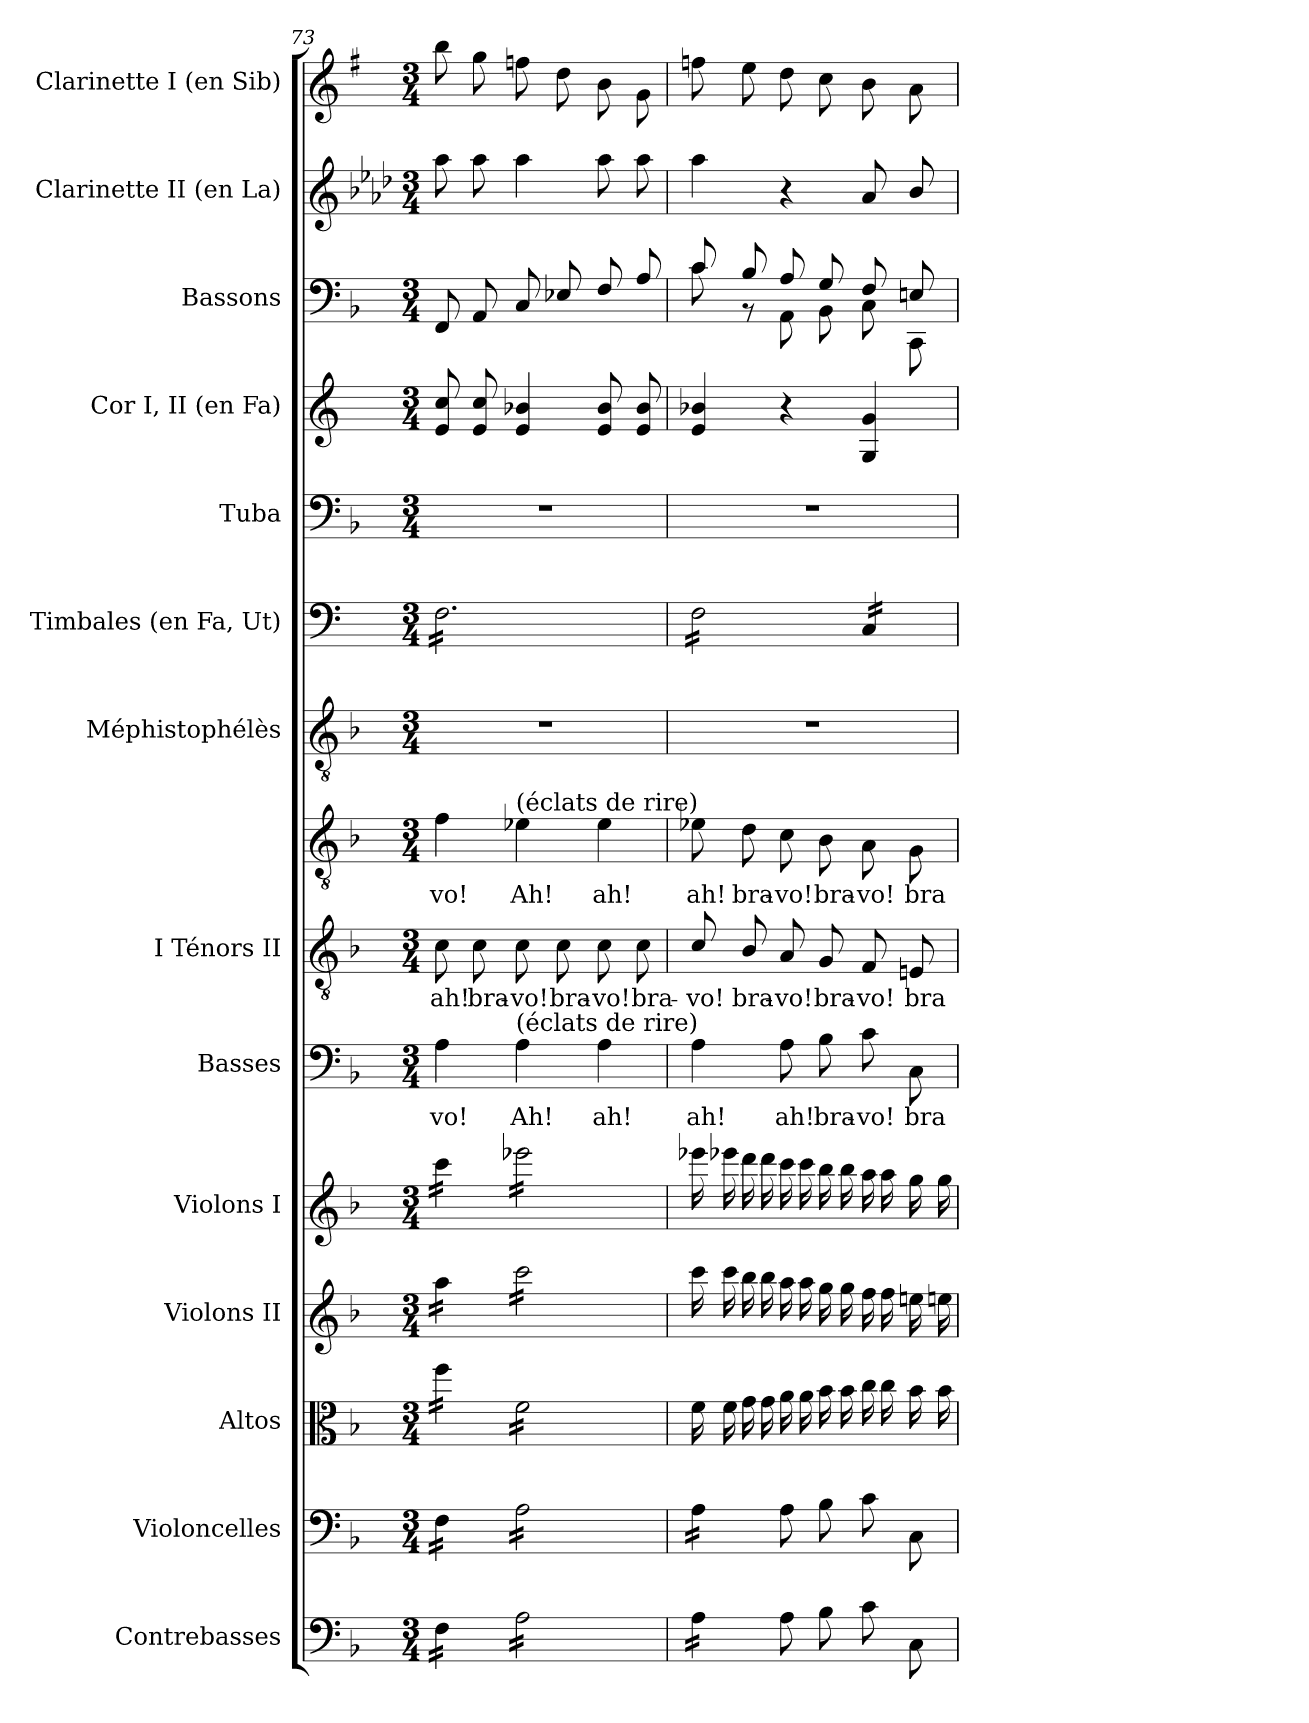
**kern	**kern	**kern	**kern	**kern	**kern	**text	**kern	**text	**kern	**text	**kern	**kern	**kern	**kern	**kern	**kern	**kern
*part14	*part13	*part12	*part11	*part10	*part9	*part9	*part8	*part8	*part8	*part8	*part7	*part6	*part5	*part4	*part3	*part2	*part1
*staff15	*staff14	*staff13	*staff12	*staff11	*staff10	*staff10	*staff9	*staff9	*staff8	*staff8	*staff7	*staff6	*staff5	*staff4	*staff3	*staff2	*staff1
*I"Contrebasses	*I"Violoncelles	*I"Altos	*I"Violons II	*I"Violons I	*I"Basses	*	*I"I  Ténors  II	*	*	*	*I"Méphistophélès	*I"Timbales (en Fa, Ut)	*I"Tuba	*I"Cor I, II (en Fa)	*I"Bassons	*I"Clarinette II (en La)	*I"Clarinette I (en Sib)
*I'C-b.	*I'Vlles	*I'Altos	*I'Vns II	*I'Vns I	*I'Basses	*	*I'Tén.	*	*	*	*I'Méphist.	*	*I'Tb.	*I'Cor (Fa)	*I'Bns	*I'Cl. (La)	*I'Cl. (Sib)
!!LO:PB:g=z
*clefF4	*clefF4	*clefC3	*clefG2	*clefG2	*clefF4	*	*clefGv2	*	*clefGv2	*	*clefGv2	*clefF4	*clefF4	*clefG2	*clefF4	*clefG2	*clefG2
*ITrd7c12	*	*	*	*	*	*	*ITrd7c12	*	*ITrd7c12	*	*ITrd7c12	*	*	*ITrd4c7	*	*ITrd2c3	*ITrd1c2
*k[b-]	*k[b-]	*k[b-]	*k[b-]	*k[b-]	*k[b-]	*	*k[b-]	*	*k[b-]	*	*k[b-]	*k[]	*k[b-]	*k[b-]	*k[b-]	*k[b-]	*k[b-]
*F:	*F:	*F:	*F:	*F:	*F:	*	*F:	*	*F:	*	*F:	*C:	*F:	*F:	*F:	*F:	*F:
*M3/4	*M3/4	*M3/4	*M3/4	*M3/4	*M3/4	*	*M3/4	*	*M3/4	*	*M3/4	*M3/4	*M3/4	*M3/4	*M3/4	*M3/4	*M3/4
=73	=73	=73	=73	=73	=73	=73	=73	=73	=73	=73	=73	=73	=73	=73	=73	=73	=73
!	!	!	!	!	!	!LO:LY:b:color=#000000	!	!	!	!	!	!	!	!	!	!	!
!	!	!	!	!	!	!	!	!LO:LY:b:color=#000000	!	!	!	!	!	!	!	!	!
!	!	!	!	!	!	!	!	!	!	!LO:LY:b:color=#000000	!LO:N:vis=1	!	!LO:N:vis=1	!	!	!	!
*tremolo	*	*	*	*	*	*	*	*	*	*	*	*	*	*	*	*	*
*	*tremolo	*	*	*	*	*	*	*	*	*	*	*	*	*	*	*	*
*	*	*tremolo	*	*	*	*	*	*	*	*	*	*	*	*	*	*	*
*	*	*	*tremolo	*	*	*	*	*	*	*	*	*	*	*	*	*	*
*	*	*	*	*tremolo	*	*	*	*	*	*	*	*	*	*	*	*	*
*	*	*	*	*	*	*	*	*	*	*	*	*tremolo	*	*	*	*	*
16FFi\LL	16Fi\LL	16ffi\LL	16aai\LL	16ccci\LL	4Ai\	-vo!	8Ci\	ah!	4Fi\	-vo!	2.r	16Fi\LL	2.r	8Ai/ 8fi	8FFi/	8ffi\	8aai\
16FFi\	16Fi\	16ffi\	16aai\	16ccci\	.	.	.	.	.	.	.	16Fi\	.	.	.	.	.
!	!	!	!	!	!	!	!	!LO:LY:b:color=#000000	!	!	!	!	!	!	!	!	!
16FFi\	16Fi\	16ffi\	16aai\	16ccci\	.	.	8Ci\	bra-	.	.	.	16Fi\	.	8Ai/ 8fi	8AAi/	8ffi\	8ffi\
16FFi\JJ	16Fi\JJ	16ffi\JJ	16aai\JJ	16ccci\JJ	.	.	.	.	.	.	.	16Fi\	.	.	.	.	.
!	!	!	!	!	!	!LO:LY:b:color=#000000	!	!	!	!	!	!	!	!	!	!	!
!	!	!	!	!	!	!	!	!LO:LY:b:color=#000000	!	!	!	!	!	!	!	!	!
!	!	!	!	!	!	!	!	!	!LO:TX:a:t=(éclats de rire)	!	!	!	!	!	!	!	!
!	!	!	!	!	!LO:TX:a:t=(éclats de rire)	!	!	!	!	!	!	!	!	!	!	!	!
!	!	!	!	!	!	!	!	!	!	!LO:LY:b:color=#000000	!	!	!	!	!	!	!
16AAi\LL	16Ai\LL	16fi\LL	16ccci\LL	16eee-Xi\LL	4Ai\	Ah!	8Ci\	-vo!	4E-Xi\	Ah!	.	16Fi\	.	4Ai/ 4e-Xi	8Ci/	4ffi\	8ee-Xi\
16AAi\	16Ai\	16fi\	16ccci\	16eee-Xi\	.	.	.	.	.	.	.	16Fi\	.	.	.	.	.
!	!	!	!	!	!	!	!	!LO:LY:b:color=#000000	!	!	!	!	!	!	!	!	!
16AAi\	16Ai\	16fi\	16ccci\	16eee-Xi\	.	.	8Ci\	bra-	.	.	.	16Fi\	.	.	8E-Xi/	.	8cci\
16AAi\	16Ai\	16fi\	16ccci\	16eee-Xi\	.	.	.	.	.	.	.	16Fi\	.	.	.	.	.
!	!	!	!	!	!	!LO:LY:b:color=#000000	!	!	!	!	!	!	!	!	!	!	!
!	!	!	!	!	!	!	!	!LO:LY:b:color=#000000	!	!	!	!	!	!	!	!	!
!	!	!	!	!	!	!	!	!	!	!LO:LY:b:color=#000000	!	!	!	!	!	!	!
16AAi\	16Ai\	16fi\	16ccci\	16eee-Xi\	4Ai\	ah!	8Ci\	-vo!	4E-i\	ah!	.	16Fi\	.	8Ai/ 8e-i	8Fi/	8ffi\	8ai\
16AAi\	16Ai\	16fi\	16ccci\	16eee-Xi\	.	.	.	.	.	.	.	16Fi\	.	.	.	.	.
!	!	!	!	!	!	!	!	!LO:LY:b:color=#000000	!	!	!	!	!	!	!	!	!
16AAi\	16Ai\	16fi\	16ccci\	16eee-Xi\	.	.	8Ci\	bra-	.	.	.	16Fi\	.	8Ai/ 8e-i	8Ai/	8ffi\	8fi\
16AAi\JJ	16Ai\JJ	16fi\JJ	16ccci\JJ	16eee-Xi\JJ	.	.	.	.	.	.	.	16Fi\JJ	.	.	.	.	.
=74	=74	=74	=74	=74	=74	=74	=74	=74	=74	=74	=74	=74	=74	=74	=74	=74	=74
!	!	!	!	!	!	!LO:LY:b:color=#000000	!	!	!	!	!	!	!	!	!	!	!
!	!	!	!	!	!	!	!	!LO:LY:b:color=#000000	!	!	!	!	!	!	!	!	!
!	!	!	!	!	!	!	!	!	!	!LO:LY:b:color=#000000	!LO:N:vis=1	!	!LO:N:vis=1	!	!	!	!
*	*	*	*	*	*	*	*	*	*	*	*	*	*	*	*^	*	*
16AAi\LL	16Ai\LL	16fi\	16ccci\	16eee-Xi\	4Ai\	ah!	8Ci/	-vo!	8E-Xi\	ah!	2.r	16Fi\LL	2.r	4Ai/ 4e-Xi	8ci/	8ci\	4ffi\	8ee-Xi\
16AAi\	16Ai\	16fi\	16ccci\	16eee-Xi\	.	.	.	.	.	.	.	16Fi\	.	.	.	.	.	.
!	!	!	!	!	!	!	!	!LO:LY:b:color=#000000	!	!	!	!	!	!	!	!	!	!
!	!	!	!	!	!	!	!	!	!	!LO:LY:b:color=#000000	!	!	!	!	!	!	!	!
16AAi\	16Ai\	16gi\	16bb-i\	16dddi\	.	.	8BB-i/	bra-	8Di\	bra-	.	16Fi\	.	.	8B-i/	8r	.	8ddi\
16AAi\JJ	16Ai\JJ	16gi\	16bb-i\	16dddi\	.	.	.	.	.	.	.	16Fi\	.	.	.	.	.	.
*	*Xtremolo	*	*	*	*	*	*	*	*	*	*	*	*	*	*	*	*	*
*Xtremolo	*	*	*	*	*	*	*	*	*	*	*	*	*	*	*	*	*	*
!	!	!	!	!	!	!LO:LY:b:color=#000000	!	!	!	!	!	!	!	!	!	!	!	!
!	!	!	!	!	!	!	!	!LO:LY:b:color=#000000	!	!	!	!	!	!	!	!	!	!
!	!	!	!	!	!	!	!	!	!	!LO:LY:b:color=#000000	!	!	!	!	!	!	!	!
8AAi\	8Ai\	16ai\	16aai\	16ccci\	8Ai\	ah!	8AAi/	-vo!	8Ci\	-vo!	.	16Fi\	.	4r	8Ai/	8AAi\	4r	8cci\
.	.	16ai\	16aai\	16ccci\	.	.	.	.	.	.	.	16Fi\	.	.	.	.	.	.
!	!	!	!	!	!	!LO:LY:b:color=#000000	!	!	!	!	!	!	!	!	!	!	!	!
!	!	!	!	!	!	!	!	!LO:LY:b:color=#000000	!	!	!	!	!	!	!	!	!	!
!	!	!	!	!	!	!	!	!	!	!LO:LY:b:color=#000000	!	!	!	!	!	!	!	!
8BB-i\	8B-i\	16b-i\	16ggi\	16bb-i\	8B-i\	bra-	8GGi/	bra-	8BB-i\	bra-	.	16Fi\	.	.	8Gi/	8BB-i\	.	8b-i\
.	.	16b-i\	16ggi\	16bb-i\	.	.	.	.	.	.	.	16Fi\JJ	.	.	.	.	.	.
!	!	!	!	!	!	!LO:LY:b:color=#000000	!	!	!	!	!	!	!	!	!	!	!	!
!	!	!	!	!	!	!	!	!LO:LY:b:color=#000000	!	!	!	!	!	!	!	!	!	!
!	!	!	!	!	!	!	!	!	!	!LO:LY:b:color=#000000	!	!	!	!	!	!	!	!
8Ci\	8ci\	16cci\	16ffi\	16aai\	8ci\	-vo!	8FFi/	-vo!	8AAi\	-vo!	.	16Ci/LL	.	4Ci/ 4ci	8Fi/	8Ci\	8fi/	8ai\
.	.	16cci\	16ffi\	16aai\	.	.	.	.	.	.	.	16Ci/	.	.	.	.	.	.
!	!	!	!	!	!	!LO:LY:b:color=#000000	!	!	!	!	!	!	!	!	!	!	!	!
!	!	!	!	!	!	!	!	!LO:LY:b:color=#000000	!	!	!	!	!	!	!	!	!	!
!	!	!	!	!	!	!	!	!	!	!LO:LY:b:color=#000000	!	!	!	!	!	!	!	!
8CCi\	8Ci\	16b-i\	16eeni\	16ggi\	8Ci\	bra-	8EEni/	bra-	8GGi\	bra-	.	16Ci/	.	.	8Eni/	8CCi\	8gi/	8gi\
.	.	16b-i\	16eeni\	16ggi\	.	.	.	.	.	.	.	16Ci/JJ	.	.	.	.	.	.
*	*	*	*	*	*	*	*	*	*	*	*	*Xtremolo	*	*	*	*	*	*
*	*	*	*	*Xtremolo	*	*	*	*	*	*	*	*	*	*	*	*	*	*
*	*	*	*Xtremolo	*	*	*	*	*	*	*	*	*	*	*	*	*	*	*
*	*	*Xtremolo	*	*	*	*	*	*	*	*	*	*	*	*	*	*	*	*
*	*	*	*	*	*	*	*	*	*	*	*	*	*	*	*v	*v	*	*
=	=	=	=	=	=	=	=	=	=	=	=	=	=	=	=	=	=
*-	*-	*-	*-	*-	*-	*-	*-	*-	*-	*-	*-	*-	*-	*-	*-	*-	*-
